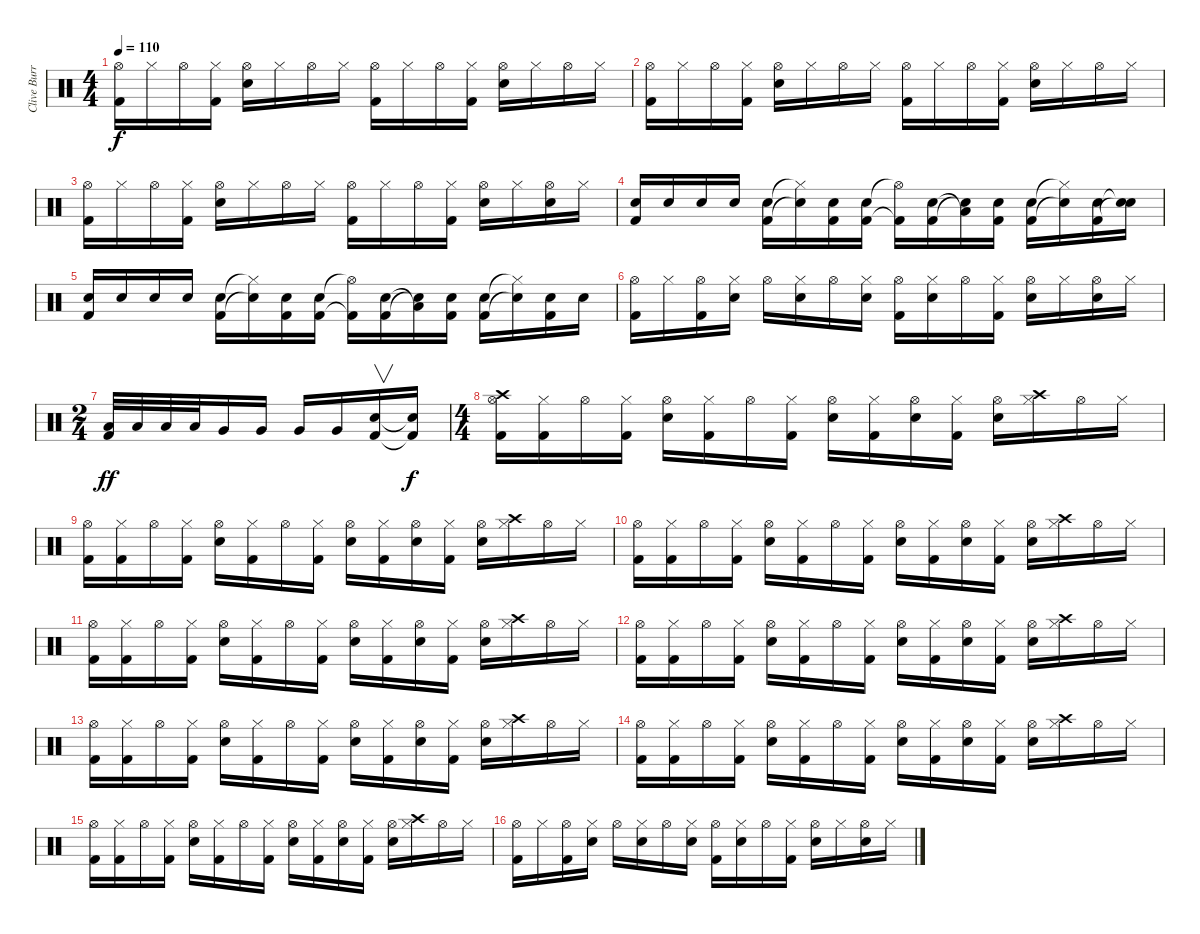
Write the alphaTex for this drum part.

\track ("Clive Burr (Drums)" "Clive Burr") {instrument percussion}
\staff {score}
\articulation defaults
\ts (4 4)
\tempo 110
\clef neutral
\ks c
("Hi-Hat (open)" "Kick (hit) 2").16{dy f} "Hi-Hat (closed)".16 "Hi-Hat (open)".16 ("Hi-Hat (closed)" "Kick (hit) 2").16 ("Hi-Hat (open)" "Snare (hit) 2").16 "Hi-Hat (closed)".16 "Hi-Hat (open)".16 "Hi-Hat (closed)".16 ("Hi-Hat (open)" "Kick (hit) 2").16 "Hi-Hat (closed)".16 "Hi-Hat (open)".16 ("Hi-Hat (closed)" "Kick (hit) 2").16 ("Hi-Hat (open)" "Snare (hit) 2").16 "Hi-Hat (closed)".16 "Hi-Hat (open)".16 "Hi-Hat (closed)".16 |
("Hi-Hat (open)" "Kick (hit) 2").16 "Hi-Hat (closed)".16 "Hi-Hat (open)".16 ("Hi-Hat (closed)" "Kick (hit) 2").16 ("Hi-Hat (open)" "Snare (hit) 2").16 "Hi-Hat (closed)".16 "Hi-Hat (open)".16 "Hi-Hat (closed)".16 ("Hi-Hat (open)" "Kick (hit) 2").16 "Hi-Hat (closed)".16 "Hi-Hat (open)".16 ("Hi-Hat (closed)" "Kick (hit) 2").16 ("Hi-Hat (open)" "Snare (hit) 2").16 "Hi-Hat (closed)".16 "Hi-Hat (open)".16 "Hi-Hat (closed)".16 |
("Hi-Hat (open)" "Kick (hit) 2").16 "Hi-Hat (closed)".16 "Hi-Hat (open)".16 ("Hi-Hat (closed)" "Kick (hit) 2").16 ("Hi-Hat (open)" "Snare (hit) 2").16 "Hi-Hat (closed)".16 "Hi-Hat (open)".16 "Hi-Hat (closed)".16 ("Hi-Hat (open)" "Kick (hit) 2").16 "Hi-Hat (closed)".16 "Hi-Hat (open)".16 ("Hi-Hat (closed)" "Kick (hit) 2").16 ("Hi-Hat (open)" "Snare (hit) 2").16 "Hi-Hat (closed)".16 ("Hi-Hat (open)" "Snare (hit) 2").16 "Hi-Hat (closed)".16 |
("Snare (hit) 2" "Kick (hit) 2").16 "Snare (hit) 2".16 "Snare (hit) 2".16 "Snare (hit) 2".16 ("Snare (hit) 2" "Kick (hit) 2").16 ("Hi-Hat (closed)"{t} "Snare (hit)"{t}).16 ("Snare (hit) 2" "Kick (hit) 2").16 ("Snare (hit) 2" "Kick (hit) 2").16 ("Hi-Hat (open)"{t} "Kick (hit) 2"{t}).16 ("Snare (hit) 2" "Kick (hit) 2").16 ("Low Floor Tom (hit)"{t} "Snare (hit)"{t}).16 ("Snare (hit) 2" "Kick (hit) 2").16 ("Snare (hit) 2" "Kick (hit) 2").16 ("Hi-Hat (closed)"{t} "Snare (hit) 2"{t}).16 ("Snare (hit) 2" "Kick (hit) 2").16 ("Snare (hit) 2"{t} "Snare (hit)"{t}).16 |
("Snare (hit) 2" "Kick (hit) 2").16 "Snare (hit) 2".16 "Snare (hit) 2".16 "Snare (hit) 2".16 ("Snare (hit) 2" "Kick (hit) 2").16 ("Hi-Hat (closed)"{t} "Snare (hit)"{t}).16 ("Snare (hit) 2" "Kick (hit) 2").16 ("Snare (hit) 2" "Kick (hit) 2").16 ("Hi-Hat (open)"{t} "Kick (hit) 2"{t}).16 ("Snare (hit) 2" "Kick (hit) 2").16 ("Low Floor Tom (hit)"{t} "Snare (hit)"{t}).16 ("Snare (hit) 2" "Kick (hit) 2").16 ("Snare (hit) 2" "Kick (hit) 2").16 ("Hi-Hat (closed)"{t} "Snare (hit) 2"{t}).16 ("Snare (hit) 2" "Kick (hit) 2").16 "Snare (hit) 2".16 |
("Hi-Hat (open)" "Kick (hit) 2").16 "Hi-Hat (closed)".16 ("Hi-Hat (open)" "Kick (hit) 2").16 ("Hi-Hat (closed)" "Snare (hit) 2").16 "Hi-Hat (open)".16 ("Hi-Hat (closed)" "Snare (hit) 2").16 "Hi-Hat (open)".16 ("Hi-Hat (closed)" "Snare (hit) 2").16 ("Hi-Hat (open)" "Kick (hit) 2").16 ("Hi-Hat (closed)" "Snare (hit) 2").16 "Hi-Hat (open)".16 ("Hi-Hat (closed)" "Kick (hit) 2").16 ("Hi-Hat (open)" "Snare (hit) 2").16 "Hi-Hat (closed)".16 ("Hi-Hat (open)" "Snare (hit) 2").16 "Hi-Hat (closed)".16 |
\ts (2 4)
("Kick (hit) 2" "Low Floor Tom (hit)").32{dy ff} "Low Floor Tom (hit)".32 "Low Floor Tom (hit)".32 "Low Floor Tom (hit)".32 "Very Low Tom (hit)".16 "Very Low Tom (hit)".16 "Very Low Tom (hit)".16 "Very Low Tom (hit)".16 ("Kick (hit) 2" "Snare (hit) 2").16{v} ("Kick (hit) 2"{t} "Snare (hit)"{t}).16{dy f} |
\ts (4 4)
("Hi-Hat (open)" "Kick (hit) 2" "Crash high (hit)").16 ("Hi-Hat (closed)" "Kick (hit) 2").16 "Hi-Hat (open)".16 ("Hi-Hat (closed)" "Kick (hit) 2").16 ("Hi-Hat (open)" "Snare (hit) 2").16 ("Hi-Hat (closed)" "Kick (hit) 2").16 "Hi-Hat (open)".16 ("Hi-Hat (closed)" "Kick (hit) 2").16 ("Hi-Hat (open)" "Snare (hit) 2").16 ("Hi-Hat (closed)" "Kick (hit) 2").16 ("Hi-Hat (open)" "Snare (hit) 2").16 ("Hi-Hat (closed)" "Kick (hit) 2").16 ("Hi-Hat (open)" "Snare (hit) 2").16 ("Hi-Hat (closed)" "Crash high (hit)").16 "Hi-Hat (open)".16 "Hi-Hat (closed)".16 |
("Hi-Hat (open)" "Kick (hit) 2").16 ("Hi-Hat (closed)" "Kick (hit) 2").16 "Hi-Hat (open)".16 ("Hi-Hat (closed)" "Kick (hit) 2").16 ("Hi-Hat (open)" "Snare (hit) 2").16 ("Hi-Hat (closed)" "Kick (hit) 2").16 "Hi-Hat (open)".16 ("Hi-Hat (closed)" "Kick (hit) 2").16 ("Hi-Hat (open)" "Snare (hit) 2").16 ("Hi-Hat (closed)" "Kick (hit) 2").16 ("Hi-Hat (open)" "Snare (hit) 2").16 ("Hi-Hat (closed)" "Kick (hit) 2").16 ("Hi-Hat (open)" "Snare (hit) 2").16 ("Hi-Hat (closed)" "Crash high (hit)").16 "Hi-Hat (open)".16 "Hi-Hat (closed)".16 |
("Hi-Hat (open)" "Kick (hit) 2").16 ("Hi-Hat (closed)" "Kick (hit) 2").16 "Hi-Hat (open)".16 ("Hi-Hat (closed)" "Kick (hit) 2").16 ("Hi-Hat (open)" "Snare (hit) 2").16 ("Hi-Hat (closed)" "Kick (hit) 2").16 "Hi-Hat (open)".16 ("Hi-Hat (closed)" "Kick (hit) 2").16 ("Hi-Hat (open)" "Snare (hit) 2").16 ("Hi-Hat (closed)" "Kick (hit) 2").16 ("Hi-Hat (open)" "Snare (hit) 2").16 ("Hi-Hat (closed)" "Kick (hit) 2").16 ("Hi-Hat (open)" "Snare (hit) 2").16 ("Hi-Hat (closed)" "Crash high (hit)").16 "Hi-Hat (open)".16 "Hi-Hat (closed)".16 |
("Hi-Hat (open)" "Kick (hit) 2").16 ("Hi-Hat (closed)" "Kick (hit) 2").16 "Hi-Hat (open)".16 ("Hi-Hat (closed)" "Kick (hit) 2").16 ("Hi-Hat (open)" "Snare (hit) 2").16 ("Hi-Hat (closed)" "Kick (hit) 2").16 "Hi-Hat (open)".16 ("Hi-Hat (closed)" "Kick (hit) 2").16 ("Hi-Hat (open)" "Snare (hit) 2").16 ("Hi-Hat (closed)" "Kick (hit) 2").16 ("Hi-Hat (open)" "Snare (hit) 2").16 ("Hi-Hat (closed)" "Kick (hit) 2").16 ("Hi-Hat (open)" "Snare (hit) 2").16 ("Hi-Hat (closed)" "Crash high (hit)").16 "Hi-Hat (open)".16 "Hi-Hat (closed)".16 |
("Hi-Hat (open)" "Kick (hit) 2").16 ("Hi-Hat (closed)" "Kick (hit) 2").16 "Hi-Hat (open)".16 ("Hi-Hat (closed)" "Kick (hit) 2").16 ("Hi-Hat (open)" "Snare (hit) 2").16 ("Hi-Hat (closed)" "Kick (hit) 2").16 "Hi-Hat (open)".16 ("Hi-Hat (closed)" "Kick (hit) 2").16 ("Hi-Hat (open)" "Snare (hit) 2").16 ("Hi-Hat (closed)" "Kick (hit) 2").16 ("Hi-Hat (open)" "Snare (hit) 2").16 ("Hi-Hat (closed)" "Kick (hit) 2").16 ("Hi-Hat (open)" "Snare (hit) 2").16 ("Hi-Hat (closed)" "Crash high (hit)").16 "Hi-Hat (open)".16 "Hi-Hat (closed)".16 |
("Hi-Hat (open)" "Kick (hit) 2").16 ("Hi-Hat (closed)" "Kick (hit) 2").16 "Hi-Hat (open)".16 ("Hi-Hat (closed)" "Kick (hit) 2").16 ("Hi-Hat (open)" "Snare (hit) 2").16 ("Hi-Hat (closed)" "Kick (hit) 2").16 "Hi-Hat (open)".16 ("Hi-Hat (closed)" "Kick (hit) 2").16 ("Hi-Hat (open)" "Snare (hit) 2").16 ("Hi-Hat (closed)" "Kick (hit) 2").16 ("Hi-Hat (open)" "Snare (hit) 2").16 ("Hi-Hat (closed)" "Kick (hit) 2").16 ("Hi-Hat (open)" "Snare (hit) 2").16 ("Hi-Hat (closed)" "Crash high (hit)").16 "Hi-Hat (open)".16 "Hi-Hat (closed)".16 |
("Hi-Hat (open)" "Kick (hit) 2").16 ("Hi-Hat (closed)" "Kick (hit) 2").16 "Hi-Hat (open)".16 ("Hi-Hat (closed)" "Kick (hit) 2").16 ("Hi-Hat (open)" "Snare (hit) 2").16 ("Hi-Hat (closed)" "Kick (hit) 2").16 "Hi-Hat (open)".16 ("Hi-Hat (closed)" "Kick (hit) 2").16 ("Hi-Hat (open)" "Snare (hit) 2").16 ("Hi-Hat (closed)" "Kick (hit) 2").16 ("Hi-Hat (open)" "Snare (hit) 2").16 ("Hi-Hat (closed)" "Kick (hit) 2").16 ("Hi-Hat (open)" "Snare (hit) 2").16 ("Hi-Hat (closed)" "Crash high (hit)").16 "Hi-Hat (open)".16 "Hi-Hat (closed)".16 |
("Hi-Hat (open)" "Kick (hit) 2").16 ("Hi-Hat (closed)" "Kick (hit) 2").16 "Hi-Hat (open)".16 ("Hi-Hat (closed)" "Kick (hit) 2").16 ("Hi-Hat (open)" "Snare (hit) 2").16 ("Hi-Hat (closed)" "Kick (hit) 2").16 "Hi-Hat (open)".16 ("Hi-Hat (closed)" "Kick (hit) 2").16 ("Hi-Hat (open)" "Snare (hit) 2").16 ("Hi-Hat (closed)" "Kick (hit) 2").16 ("Hi-Hat (open)" "Snare (hit) 2").16 ("Hi-Hat (closed)" "Kick (hit) 2").16 ("Hi-Hat (open)" "Snare (hit) 2").16 ("Hi-Hat (closed)" "Crash high (hit)").16 "Hi-Hat (open)".16 "Hi-Hat (closed)".16 |
("Hi-Hat (open)" "Kick (hit) 2").16 "Hi-Hat (closed)".16 ("Hi-Hat (open)" "Kick (hit) 2").16 ("Hi-Hat (closed)" "Snare (hit) 2").16 "Hi-Hat (open)".16 ("Hi-Hat (closed)" "Snare (hit) 2").16 "Hi-Hat (open)".16 ("Hi-Hat (closed)" "Snare (hit) 2").16 ("Hi-Hat (open)" "Kick (hit) 2").16 ("Hi-Hat (closed)" "Snare (hit) 2").16 "Hi-Hat (open)".16 ("Hi-Hat (closed)" "Kick (hit) 2").16 ("Hi-Hat (open)" "Snare (hit) 2").16 "Hi-Hat (closed)".16 ("Hi-Hat (open)" "Snare (hit) 2").16 "Hi-Hat (closed)".16
